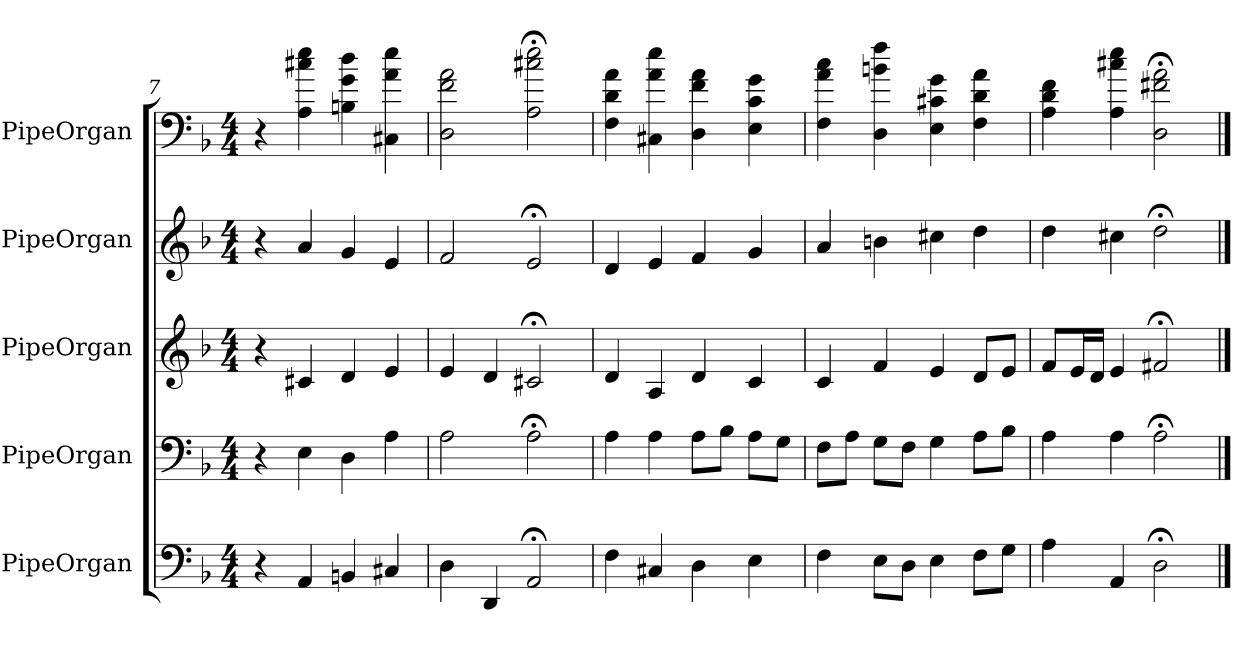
**kern	**kern	**kern	**kern	**kern
*part5	*part4	*part3	*part2	*part1
*staff5	*staff4	*staff3	*staff2	*staff1
*I"PipeOrgan	*I"PipeOrgan	*I"PipeOrgan	*I"PipeOrgan	*I"PipeOrgan
*clefF4	*clefF4	*clefG2	*clefG2	*
*k[b-]	*k[b-]	*k[b-]	*k[b-]	*k[b-]
*d:	*d:	*d:	*d:	*d:
*M4/4	*M4/4	*M4/4	*M4/4	*M4/4
=7	=7	=7	=7	=7
4r	4r	4r	4r	4r
4AA	4E	4c#X	4a	4A 4cc#X 4ee
4BBn	4D	4d	4g	4Bn 4g 4dd
4C#X	4A	4e	4e	4C#X 4a 4ee
=8	=8	=8	=8	=8
4D	2A	4e	2f	2D 2f 2a
4DD	.	4d	.	.
2AA;<	2A;<	2c#X;<	2e;<	2A;< 2cc#X;< 2ee;<
=9	=9	=9	=9	=9
4F	4A	4d	4d	4F 4d 4a
4C#X	4A	4A	4e	4C#X 4a 4ee
4D	8A\L	4d	4f	4D 4f 4a
.	8B-\J	.	.	.
4E	8A\L	4c	4g	4E 4c 4g
.	8G\J	.	.	.
=10	=10	=10	=10	=10
4F	8F\L	4c	4a	4F 4a 4cc
.	8A\J	.	.	.
8E\L	8G\L	4f	4bn	4D 4bn 4ff
8D\J	8F\J	.	.	.
4E	4G	4e	4cc#X	4E 4c#X 4g
8F\L	8A\L	8d/L	4dd	4F 4d 4a
8G\J	8B-\J	8e/J	.	.
=11	=11	=11	=11	=11
4A	4A	8f/L	4dd	4A 4d 4f
.	.	16e/L	.	.
.	.	16d/JJ	.	.
4AA	4A	4e	4cc#X	4A 4cc#X 4ee
2D;<	2A;<	2f#X;<	2dd;<	2D;< 2f#X;< 2a;<
==	==	==	==	==
*-	*-	*-	*-	*-
